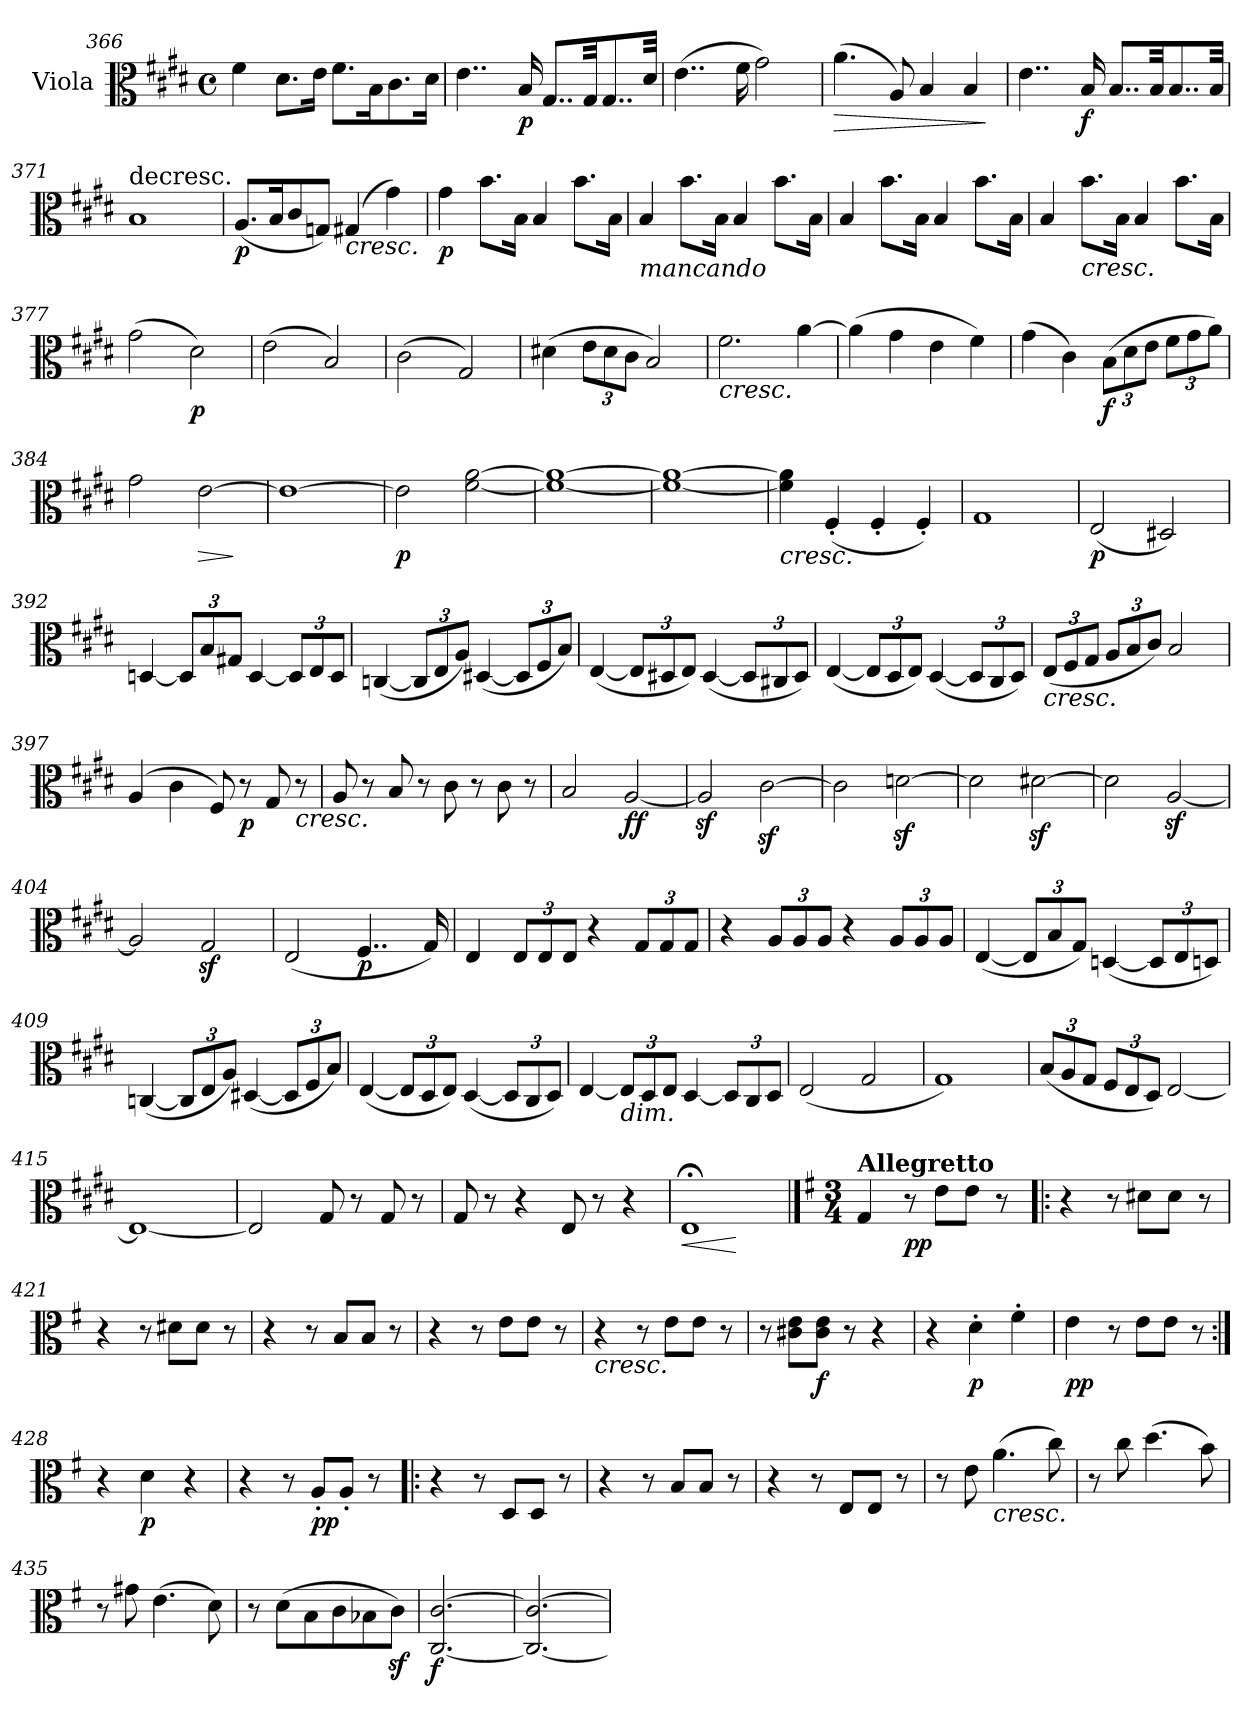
**kern	**dynam
*part1	*part1
*staff1	*staff1
*I"Viola	*
*I'Vla	*
*clefC3	*
*k[f#c#g#d#]	*
*E:	*
*M4/4	*
*met(c)	*
=366	=366
4f#	.
8.d#L	.
16eJk	.
8.f#L	.
16BK	.
8.c#	.
16d#Jk	.
=367	=367
4..e	.
16B	p
8..G#L	.
32G#KK	.
8..G#	.
32d#Jkk	.
=368	=368
(4..e	.
16f#	.
2g#)	.
=369	=369
!	!LO:HP:b
(4.a	>
8A)	.
4B	.
4B	.
.	]
=370	=370
4..e	.
16B	f
8..BL	.
32BKK	.
8..B	.
32BJkk	.
=371	=371
!LO:TX:t=decresc.	!
1B	.
=372	=372
(8.AL	p
16BK	.
8c#	.
8GnJ)	.
!LO:TX:b:i:t=cresc.	!
(4G#X	.
4g#)	.
=373	=373
4g#	p
8.bL	.
16BJk	.
4B	.
8.bL	.
16BJk	.
=374	=374
!LO:TX:b:i:t=mancando	!
4B	.
8.bL	.
16BJk	.
4B	.
8.bL	.
16BJk	.
=375	=375
4B	.
8.bL	.
16BJk	.
4B	.
8.bL	.
16BJk	.
=376	=376
4B	.
!LO:TX:b:i:t=cresc.	!
8.bL	.
16BJk	.
4B	.
8.bL	.
16BJk	.
=377	=377
(2g#	.
2d#)	p
=378	=378
(2e	.
2B)	.
=379	=379
(<2c#	.
2G#)	.
=380	=380
(4d#X	.
12eL	.
12d#	.
12c#J	.
2B)	.
=381	=381
!LO:TX:b:i:t=cresc.	!
2.f#	.
[4a	.
=382	=382
(4a]	.
4g#	.
4e	.
4f#)	.
=383	=383
(4g#	.
4c#)	.
(12BL	f
12d#	.
12eJ	.
12f#L	.
12g#	.
12aJ)	.
=384	=384
2g#	.
!	!LO:HP:b
[2e	>
.	]
=385	=385
1e_	.
=386	=386
2e]	p
[2f# [2a	.
=387	=387
1f#_ 1a_	.
=388	=388
1f#_ 1a_	.
=389	=389
!LO:TX:b:i:t=cresc.	!
4f#] 4a]	.
(4F#'	.
4F#'	.
4F#')	.
=390	=390
1G#	.
=391	=391
(2E	p
2D#X)	.
=392	=392
[4Dn	.
12DL]	.
12B	.
12G#XJ	.
[4D	.
12DL]	.
12E	.
12DJ	.
=393	=393
([4Cn	.
12CL]	.
12E	.
12AJ)	.
([4D#X	.
12D#L]	.
12F#	.
12BJ)	.
=394	=394
([4E	.
12EL]	.
12D#X	.
12EJ)	.
([4D#	.
12D#L]	.
12C#X	.
12D#J)	.
=395	=395
([4E	.
12EL]	.
12D#	.
12EJ)	.
([4D#	.
12D#L]	.
12C#	.
12D#J)	.
=396	=396
!LO:TX:b:i:t=cresc.	!
(12EL	.
12F#	.
12G#J	.
12AL	.
12B	.
12c#J)	.
2B	.
=397	=397
(<4A	.
4c#	.
8F#)	.
8r	p
8G#	.
!LO:TX:b:i:t=cresc.	!
8r	.
=398	=398
8A	.
8r	.
8B	.
8r	.
8c#	.
8r	.
8c#	.
8r	.
=399	=399
2B	.
[2A	ff
=400	=400
2Az]	.
[2c#z	.
=401	=401
2c#]	.
[2dnz	.
=402	=402
2d]	.
[2d#Xz	.
=403	=403
2d#]	.
[2Az	.
=404	=404
2A]	.
2G#z	.
=405	=405
(2E	.
4..F#	p
16G#)	.
=406	=406
4E	.
12EL	.
12E	.
12EJ	.
4r	.
12G#L	.
12G#	.
12G#J	.
=407	=407
4r	.
12AL	.
12A	.
12AJ	.
4r	.
12AL	.
12A	.
12AJ	.
=408	=408
([4E	.
12EL]	.
12B	.
12G#J)	.
([4Dn	.
12DL]	.
12E	.
12DnJ)	.
=409	=409
([4Cn	.
12CL]	.
12E	.
12AJ)	.
([4D#X	.
12D#L]	.
12F#	.
12BJ)	.
=410	=410
([4E	.
12EL]	.
12D#	.
12EJ)	.
([4D#	.
12D#L]	.
12C#	.
12D#J)	.
=411	=411
[4E	.
!LO:TX:b:i:t=dim.	!
12EL]	.
12D#	.
12EJ	.
[4D#	.
12D#L]	.
12C#	.
12D#J	.
=412	=412
(2E	.
2G#	.
=413	=413
1G#)	.
=414	=414
(12BL	.
12A	.
12G#J	.
12F#L	.
12E	.
12D#J)	.
[2E	.
=415	=415
1E_	.
=416	=416
2E]	.
8G#	.
8r	.
8G#	.
8r	.
=417	=417
8G#	.
8r	.
4r	.
8E	.
8r	.
4r	.
=418	=418
!	!LO:HP:b
1E;<	<
.	[
==419	==419
*k[f#]	*
*G:	*
*M3/4	*
!LO:TX:a:B:t=Allegretto	!
4G	.
8r	pp
8eL	.
8eJ	.
8r	.
=420!|:	=420!|:
4r	.
8r	.
8d#XL	.
8d#J	.
8r	.
=421	=421
4r	.
8r	.
8d#XL	.
8d#J	.
8r	.
=422	=422
4r	.
8r	.
8BL	.
8BJ	.
8r	.
=423	=423
4r	.
8r	.
8eL	.
8eJ	.
8r	.
=424	=424
!LO:TX:b:i:t=cresc.	!
4r	.
8r	.
8eL	.
8eJ	.
8r	.
=425	=425
8r	.
8c#X 8eL	.
8c# 8eJ	f
8r	.
4r	.
=426	=426
4r	.
4d'	p
4f#'	.
=427	=427
4e	pp
8r	.
8eL	.
8eJ	.
8r	.
=428:|!	=428:|!
4r	.
4d	p
4r	.
=429	=429
4r	.
8r	.
8A'L	pp
8A'J	.
8r	.
=430!|:	=430!|:
4r	.
8r	.
8DL	.
8DJ	.
8r	.
=431	=431
4r	.
8r	.
8BL	.
8BJ	.
8r	.
=432	=432
4r	.
8r	.
8EL	.
8EJ	.
8r	.
=433	=433
8r	.
8e	.
!LO:TX:b:i:t=cresc.	!
(4.a	.
8cc)	.
=434	=434
8r	.
8cc	.
(4.dd	.
8b)	.
=435	=435
8r	.
8g#X	.
(4.e	.
8d)	.
=436	=436
8r	.
(8dL	.
8B	.
8c	.
8B-X	.
8czJ)	.
=437	=437
[2.C [2.c	f
=438	=438
2.C_ 2.c_	.
=	=
*-	*-
